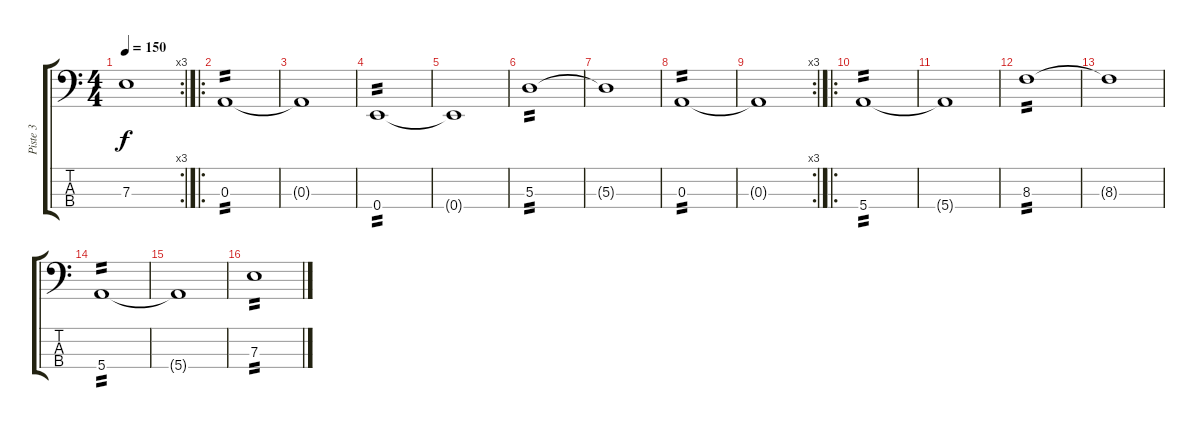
\track ("Piste 3" "Piste 3") {instrument electricbasspick}
\staff {score tabs}
\tuning (G2 D2 A1 E1) {hide}
\rc 3
\ts (4 4)
\tempo 150
\clef f4
\ks c
7.3{t}.1{dy f} |
\ro
0.3.1{tp 2} |
0.3{t}.1 |
0.4.1{tp 2} |
0.4{t}.1 |
5.3.1{tp 2} |
5.3{t}.1 |
0.3.1{tp 2} |
\rc 3
0.3{t}.1 |
\ro
5.4.1{tp 2} |
5.4{t}.1 |
8.3.1{tp 2} |
8.3{t}.1 |
5.4.1{tp 2} |
5.4{t}.1 |
7.3.1{tp 2}
